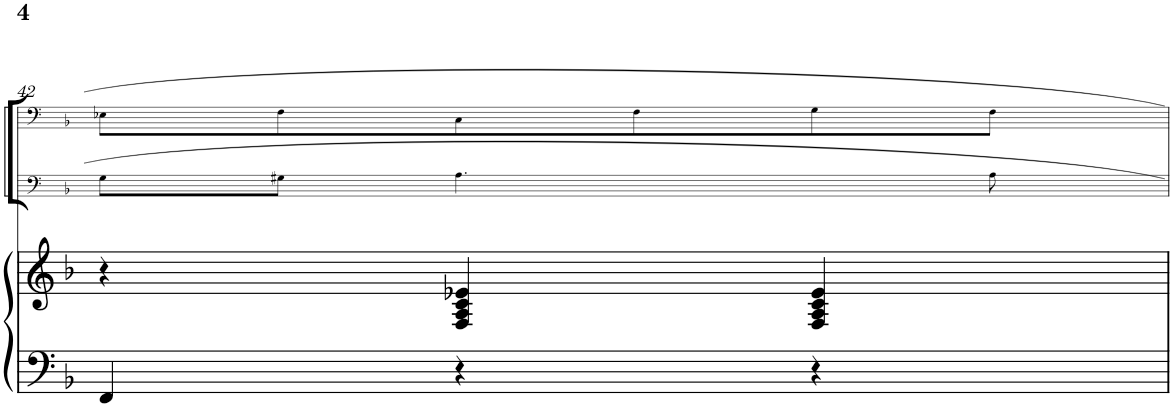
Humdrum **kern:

**kern	**kern	**kern	**kern
*part3	*part3	*part2	*part1
*staff4	*staff3	*staff2	*staff1
*I"Piano	*	*I"Trombone 2	*I"Trombone 1
*I'Pno	*	*I'Trb	*I'Trb
!!LO:PB:g=z
*clefF4	*clefG2	*clefF4	*clefF4
*k[b-]	*k[b-]	*k[b-]	*k[b-]
*M3/4	*M3/4	*M3/4	*M3/4
=42	=42	=42	=42
4FF/	4r	8G\L	8E-X\L
.	.	8G#X\J	8F\
4r	4F/ 4A/ 4c/ 4e-X/	4.A\	8C\
.	.	.	8F\
4r	4F/ 4A/ 4c/ 4e-/	.	8G\
.	.	8A\	8F\J
=	=	=	=
*-	*-	*-	*-
